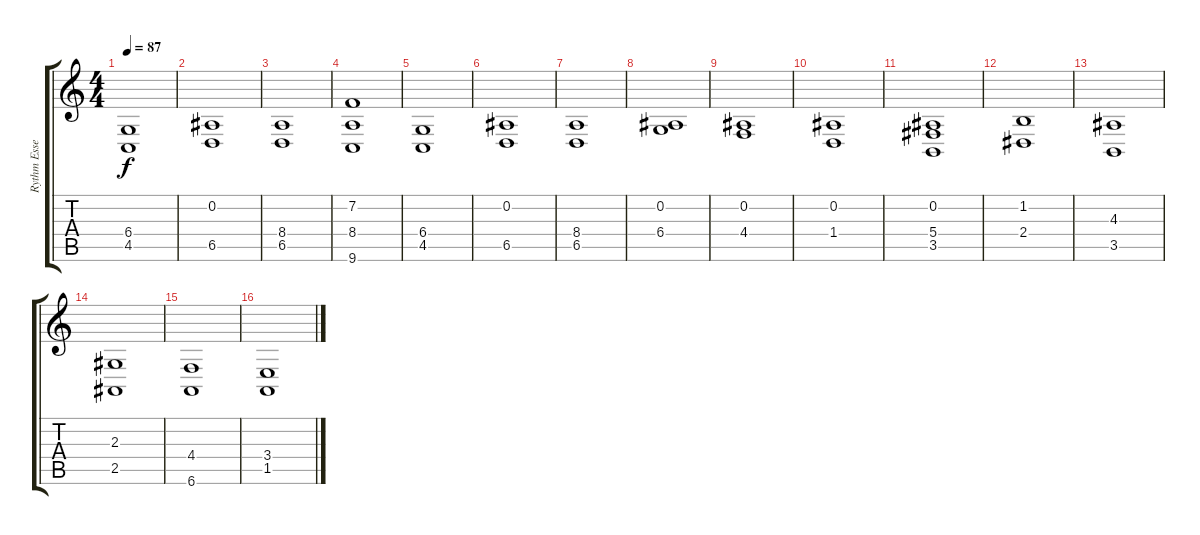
\track ("Rythm Essemble (Everton)" "Rythm Esse") {instrument stringensemble2}
\staff {score tabs}
\tuning (Eb4 Bb3 Gb3 Db3 Ab2 Eb2) {hide}
\ts (4 4)
\tempo 87
\clef g2
\ks c
(6.4 4.5).1{dy f} |
(0.2 6.5).1 |
(8.4 6.5).1 |
(7.2 8.4 9.6).1 |
(6.4 4.5).1 |
(0.2 6.5).1 |
(8.4 6.5).1 |
(0.2 6.4).1 |
(0.2 4.4).1 |
(0.2 1.4).1 |
(0.2 5.4 3.5).1 |
(1.2 2.4).1 |
(4.3 3.5).1 |
(2.3 2.5).1 |
(4.4 6.6).1 |
(3.4 1.5).1
